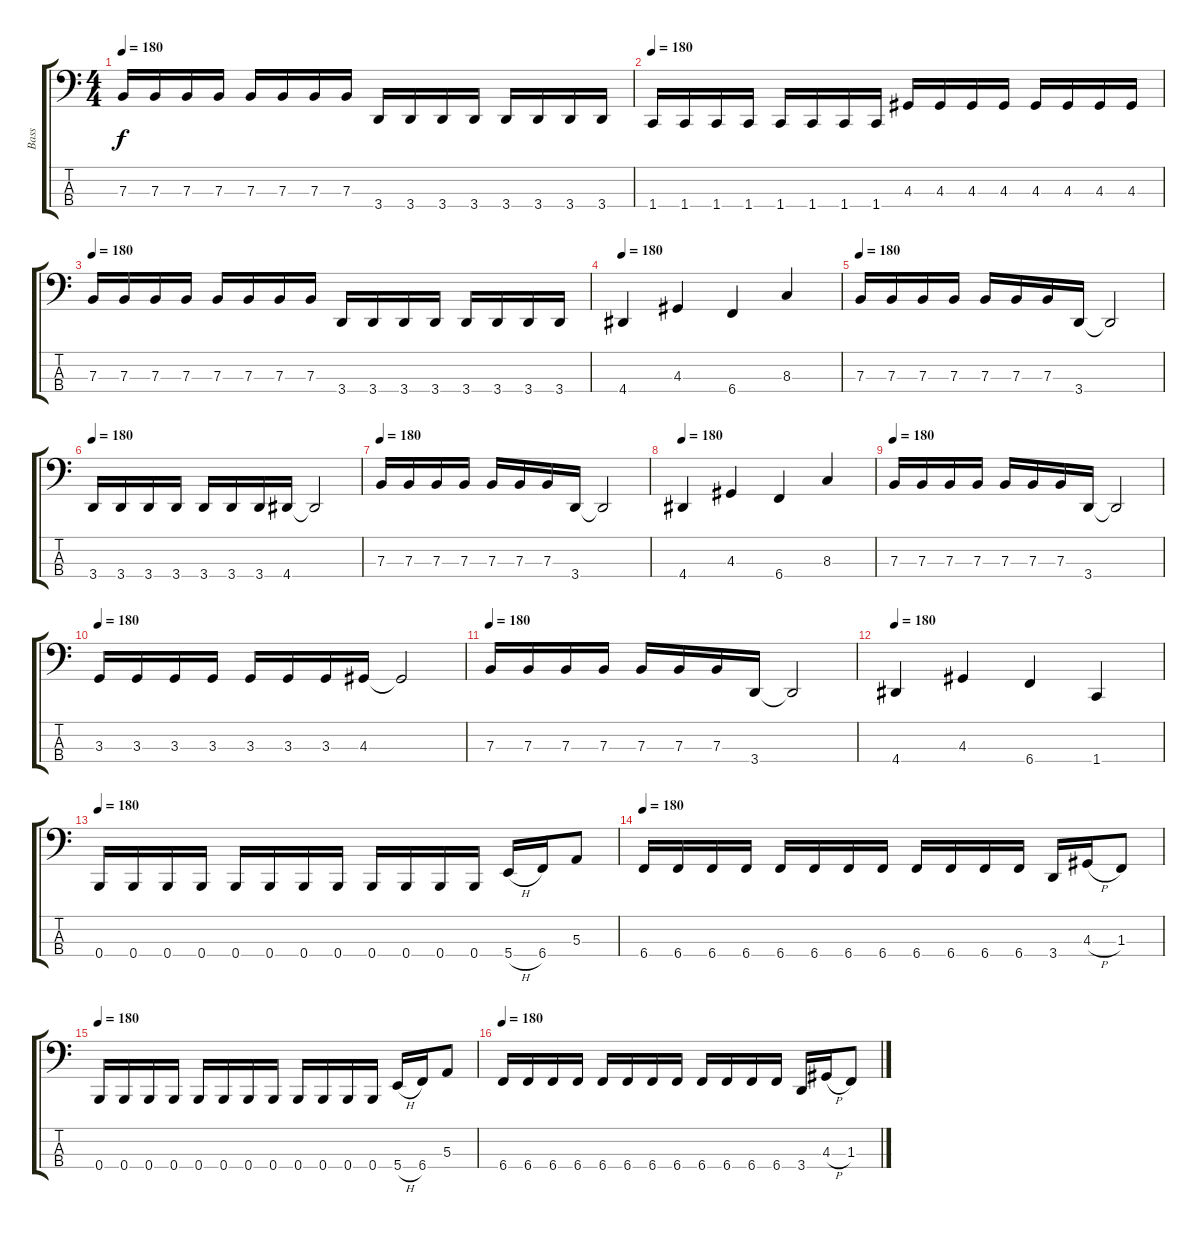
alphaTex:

\track ("Bass" "Bass") {instrument electricbasspick}
\staff {score tabs}
\tuning (D2 A1 E1 B0) {hide}
\ts (4 4)
\tempo 180
\clef f4
\ks c
7.3.16{dy f} 7.3.16 7.3.16 7.3.16 7.3.16 7.3.16 7.3.16 7.3.16 3.4.16 3.4.16 3.4.16 3.4.16 3.4.16 3.4.16 3.4.16 3.4.16 |
\tempo 180
1.4.16 1.4.16 1.4.16 1.4.16 1.4.16 1.4.16 1.4.16 1.4.16 4.3.16 4.3.16 4.3.16 4.3.16 4.3.16 4.3.16 4.3.16 4.3.16 |
\tempo 180
7.3.16 7.3.16 7.3.16 7.3.16 7.3.16 7.3.16 7.3.16 7.3.16 3.4.16 3.4.16 3.4.16 3.4.16 3.4.16 3.4.16 3.4.16 3.4.16 |
\tempo 180
4.4.4 4.3.4 6.4.4 8.3.4 |
\tempo 180
7.3.16 7.3.16 7.3.16 7.3.16 7.3.16 7.3.16 7.3.16 3.4.16 3.4{t}.2 |
\tempo 180
3.4.16 3.4.16 3.4.16 3.4.16 3.4.16 3.4.16 3.4.16 4.4.16 4.4{t}.2 |
\tempo 180
7.3.16 7.3.16 7.3.16 7.3.16 7.3.16 7.3.16 7.3.16 3.4.16 3.4{t}.2 |
\tempo 180
4.4.4 4.3.4 6.4.4 8.3.4 |
\tempo 180
7.3.16 7.3.16 7.3.16 7.3.16 7.3.16 7.3.16 7.3.16 3.4.16 3.4{t}.2 |
\tempo 180
3.3.16 3.3.16 3.3.16 3.3.16 3.3.16 3.3.16 3.3.16 4.3.16 4.3{t}.2 |
\tempo 180
7.3.16 7.3.16 7.3.16 7.3.16 7.3.16 7.3.16 7.3.16 3.4.16 3.4{t}.2 |
\tempo 180
4.4.4 4.3.4 6.4.4 1.4.4 |
\tempo 180
0.4.16 0.4.16 0.4.16 0.4.16 0.4.16 0.4.16 0.4.16 0.4.16 0.4.16 0.4.16 0.4.16 0.4.16 5.4{h}.16 6.4.16 5.3.8 |
\tempo 180
6.4.16 6.4.16 6.4.16 6.4.16 6.4.16 6.4.16 6.4.16 6.4.16 6.4.16 6.4.16 6.4.16 6.4.16 3.4.16 4.3{h}.16 1.3.8 |
\tempo 180
0.4.16 0.4.16 0.4.16 0.4.16 0.4.16 0.4.16 0.4.16 0.4.16 0.4.16 0.4.16 0.4.16 0.4.16 5.4{h}.16 6.4.16 5.3.8 |
\tempo 180
6.4.16 6.4.16 6.4.16 6.4.16 6.4.16 6.4.16 6.4.16 6.4.16 6.4.16 6.4.16 6.4.16 6.4.16 3.4.16 4.3{h}.16 1.3.8
